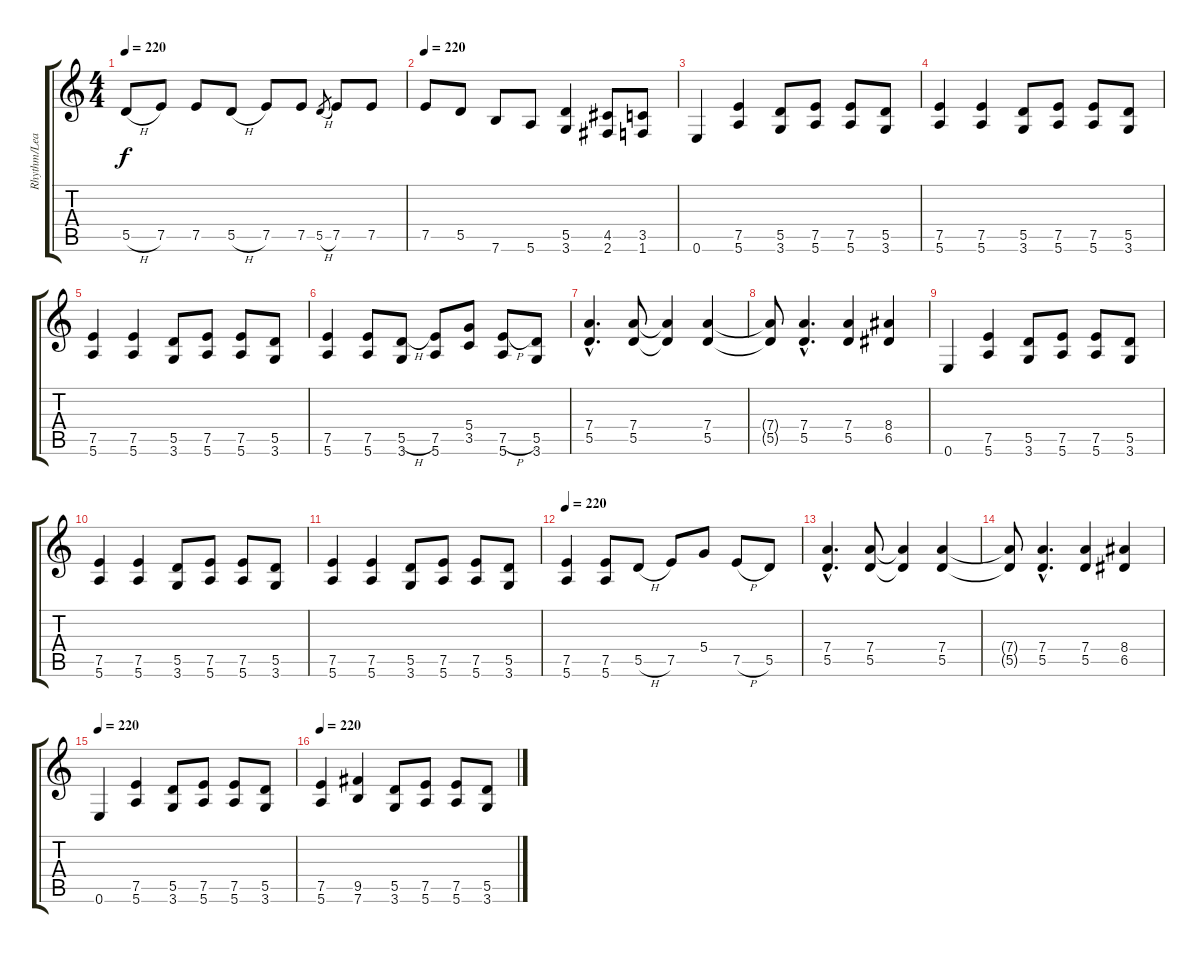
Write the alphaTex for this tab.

\track ("Rhythm/Lead" "Rhythm/Lea") {instrument distortionguitar}
\staff {score tabs}
\tuning (E4 B3 G3 D3 A2 E2) {hide}
\ts (4 4)
\tempo 220
\clef g2
\ks c
5.5{h}.8{dy f} 7.5.8 7.5.8 5.5{h}.8 7.5.8 7.5.8 5.5{h}.8{gr} 7.5.8 7.5.8 |
\tempo 220
7.5.8 5.5.8 7.6.8 5.6.8 (5.5 3.6).4 (4.5 2.6).8 (3.5 1.6).8 |
0.6.4 (7.5 5.6).4 (5.5 3.6).8 (7.5 5.6).8 (7.5 5.6).8 (5.5 3.6).8 |
(7.5 5.6).4 (7.5 5.6).4 (5.5 3.6).8 (7.5 5.6).8 (7.5 5.6).8 (5.5 3.6).8 |
(7.5 5.6).4 (7.5 5.6).4 (5.5 3.6).8 (7.5 5.6).8 (7.5 5.6).8 (5.5 3.6).8 |
(7.5 5.6).4 (7.5 5.6).8 (5.5{h} 3.6).8 (7.5 5.6).8 (5.4 3.5).8 (7.5{h} 5.6).8 (5.5 3.6).8 |
(7.4{hac} 5.5{hac}).4{d} (7.4 5.5).8 (7.4{t} 5.5{t}).4 (7.4 5.5).4 |
(7.4{t} 5.5{t}).8 (7.4{hac} 5.5{hac}).4{d} (7.4 5.5).4 (8.4 6.5).4 |
0.6.4 (7.5 5.6).4 (5.5 3.6).8 (7.5 5.6).8 (7.5 5.6).8 (5.5 3.6).8 |
(7.5 5.6).4 (7.5 5.6).4 (5.5 3.6).8 (7.5 5.6).8 (7.5 5.6).8 (5.5 3.6).8 |
(7.5 5.6).4 (7.5 5.6).4 (5.5 3.6).8 (7.5 5.6).8 (7.5 5.6).8 (5.5 3.6).8 |
\tempo 220
(7.5 5.6).4 (7.5 5.6).8 5.5{h}.8 7.5.8 5.4.8 7.5{h}.8 5.5.8 |
(7.4{hac} 5.5{hac}).4{d} (7.4 5.5).8 (7.4{t} 5.5{t}).4 (7.4 5.5).4 |
(7.4{t} 5.5{t}).8 (7.4{hac} 5.5{hac}).4{d} (7.4 5.5).4 (8.4 6.5).4 |
\tempo 220
0.6.4 (7.5 5.6).4 (5.5 3.6).8 (7.5 5.6).8 (7.5 5.6).8 (5.5 3.6).8 |
\tempo 220
(7.5 5.6).4 (9.5 7.6).4 (5.5 3.6).8 (7.5 5.6).8 (7.5 5.6).8 (5.5 3.6).8
